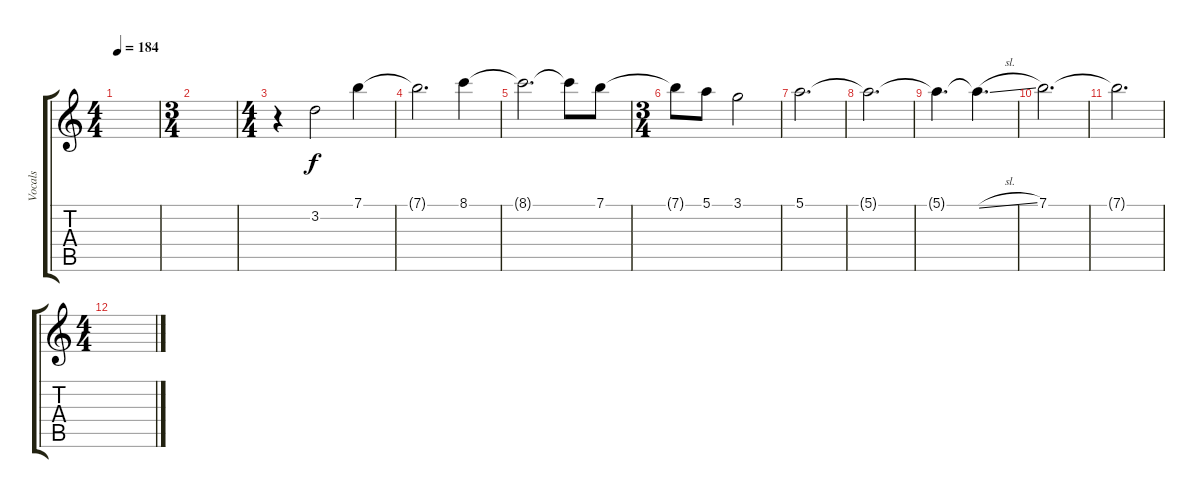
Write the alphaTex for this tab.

\track ("Vocals" "Vocals") {instrument acousticguitarsteel}
\staff {score tabs}
\tuning (E4 B3 G3 D3 A2 E2) {hide}
\ts (4 4)
\tempo 184
\clef g2
\ks c
|
\ts (3 4)
|
\ts (4 4)
r.4 3.2.2 7.1.4 |
7.1{t}.2{d} 8.1.4 |
8.1{t}.2{d} 8.1{t}.8 7.1.8 |
\ts (3 4)
7.1{t}.8 5.1.8 3.1.2 |
5.1.2{d} |
5.1{t}.2{d} |
5.1{t}.4{d} 5.1{sl t}.4{d} |
7.1.2{d} |
7.1{t}.2{d} |
\ts (4 4)
